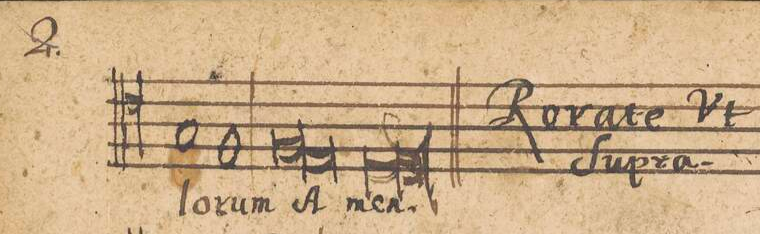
**kern	**text
*I"[Tenore]	*
*clefC4	*
*k[]	*
*met(c|)	*
*M2/1	*
1G	-lo-
1F	-rum
=81-	=81-
*lig	*
1F	A-
1E	.
*Xlig	*
=82-	=82-
[0Dl	-men.
*Xlig	*
=83-	=83-
0D_	.
=84-	=84-
00D]	.
==	==
*-	*-
